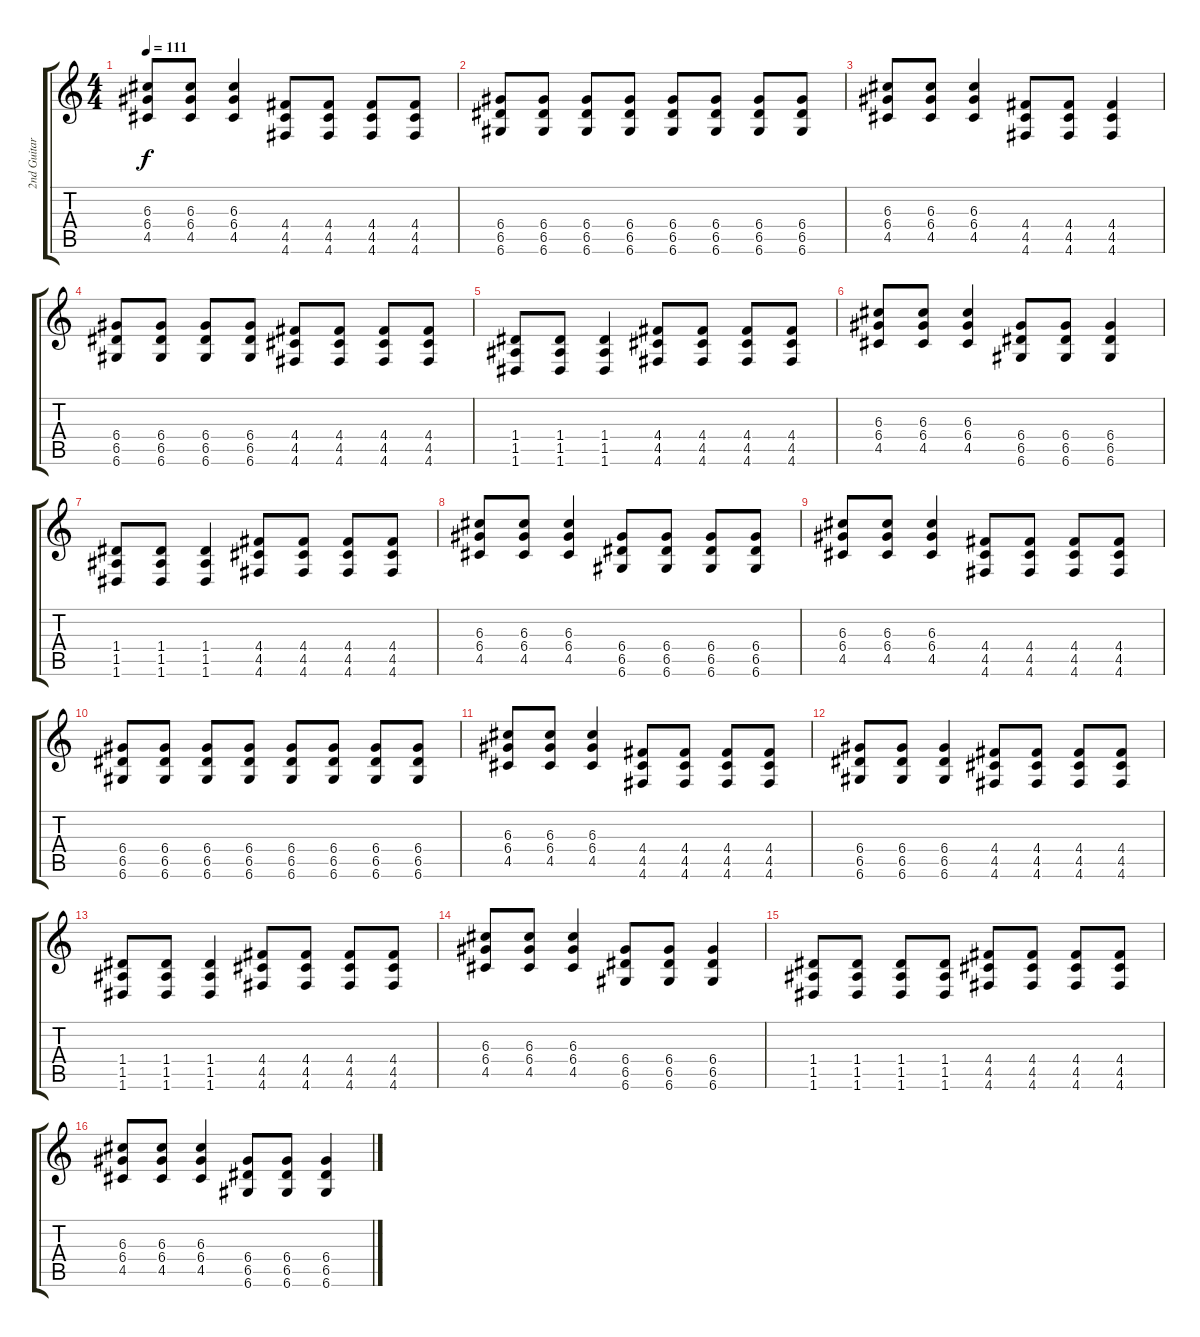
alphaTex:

\track ("2nd Guitar" "2nd Guitar") {instrument electricguitarclean}
\staff {score tabs}
\tuning (E4 B3 G3 D3 A2 D2) {hide}
\ts (4 4)
\tempo 111
\clef g2
\ks c
(6.3 6.4 4.5).8{dy f} (6.3 6.4 4.5).8 (6.3 6.4 4.5).4 (4.4 4.5 4.6).8 (4.4 4.5 4.6).8 (4.4 4.5 4.6).8 (4.4 4.5 4.6).8 |
(6.4 6.5 6.6).8 (6.4 6.5 6.6).8 (6.4 6.5 6.6).8 (6.4 6.5 6.6).8 (6.4 6.5 6.6).8 (6.4 6.5 6.6).8 (6.4 6.5 6.6).8 (6.4 6.5 6.6).8 |
(6.3 6.4 4.5).8 (6.3 6.4 4.5).8 (6.3 6.4 4.5).4 (4.4 4.5 4.6).8 (4.4 4.5 4.6).8 (4.4 4.5 4.6).4 |
(6.4 6.5 6.6).8 (6.4 6.5 6.6).8 (6.4 6.5 6.6).8 (6.4 6.5 6.6).8 (4.4 4.5 4.6).8 (4.4 4.5 4.6).8 (4.4 4.5 4.6).8 (4.4 4.5 4.6).8 |
(1.4 1.5 1.6).8 (1.4 1.5 1.6).8 (1.4 1.5 1.6).4 (4.4 4.5 4.6).8 (4.4 4.5 4.6).8 (4.4 4.5 4.6).8 (4.4 4.5 4.6).8 |
(6.3 6.4 4.5).8 (6.3 6.4 4.5).8 (6.3 6.4 4.5).4 (6.4 6.5 6.6).8 (6.4 6.5 6.6).8 (6.4 6.5 6.6).4 |
(1.4 1.5 1.6).8 (1.4 1.5 1.6).8 (1.4 1.5 1.6).4 (4.4 4.5 4.6).8 (4.4 4.5 4.6).8 (4.4 4.5 4.6).8 (4.4 4.5 4.6).8 |
(6.3 6.4 4.5).8 (6.3 6.4 4.5).8 (6.3 6.4 4.5).4 (6.4 6.5 6.6).8 (6.4 6.5 6.6).8 (6.4 6.5 6.6).8 (6.4 6.5 6.6).8 |
(6.3 6.4 4.5).8 (6.3 6.4 4.5).8 (6.3 6.4 4.5).4 (4.4 4.5 4.6).8 (4.4 4.5 4.6).8 (4.4 4.5 4.6).8 (4.4 4.5 4.6).8 |
(6.4 6.5 6.6).8 (6.4 6.5 6.6).8 (6.4 6.5 6.6).8 (6.4 6.5 6.6).8 (6.4 6.5 6.6).8 (6.4 6.5 6.6).8 (6.4 6.5 6.6).8 (6.4 6.5 6.6).8 |
(6.3 6.4 4.5).8 (6.3 6.4 4.5).8 (6.3 6.4 4.5).4 (4.4 4.5 4.6).8 (4.4 4.5 4.6).8 (4.4 4.5 4.6).8 (4.4 4.5 4.6).8 |
(6.4 6.5 6.6).8 (6.4 6.5 6.6).8 (6.4 6.5 6.6).4 (4.4 4.5 4.6).8 (4.4 4.5 4.6).8 (4.4 4.5 4.6).8 (4.4 4.5 4.6).8 |
(1.4 1.5 1.6).8 (1.4 1.5 1.6).8 (1.4 1.5 1.6).4 (4.4 4.5 4.6).8 (4.4 4.5 4.6).8 (4.4 4.5 4.6).8 (4.4 4.5 4.6).8 |
(6.3 6.4 4.5).8 (6.3 6.4 4.5).8 (6.3 6.4 4.5).4 (6.4 6.5 6.6).8 (6.4 6.5 6.6).8 (6.4 6.5 6.6).4 |
(1.4 1.5 1.6).8 (1.4 1.5 1.6).8 (1.4 1.5 1.6).8 (1.4 1.5 1.6).8 (4.4 4.5 4.6).8 (4.4 4.5 4.6).8 (4.4 4.5 4.6).8 (4.4 4.5 4.6).8 |
(6.3 6.4 4.5).8 (6.3 6.4 4.5).8 (6.3 6.4 4.5).4 (6.4 6.5 6.6).8 (6.4 6.5 6.6).8 (6.4 6.5 6.6).4
